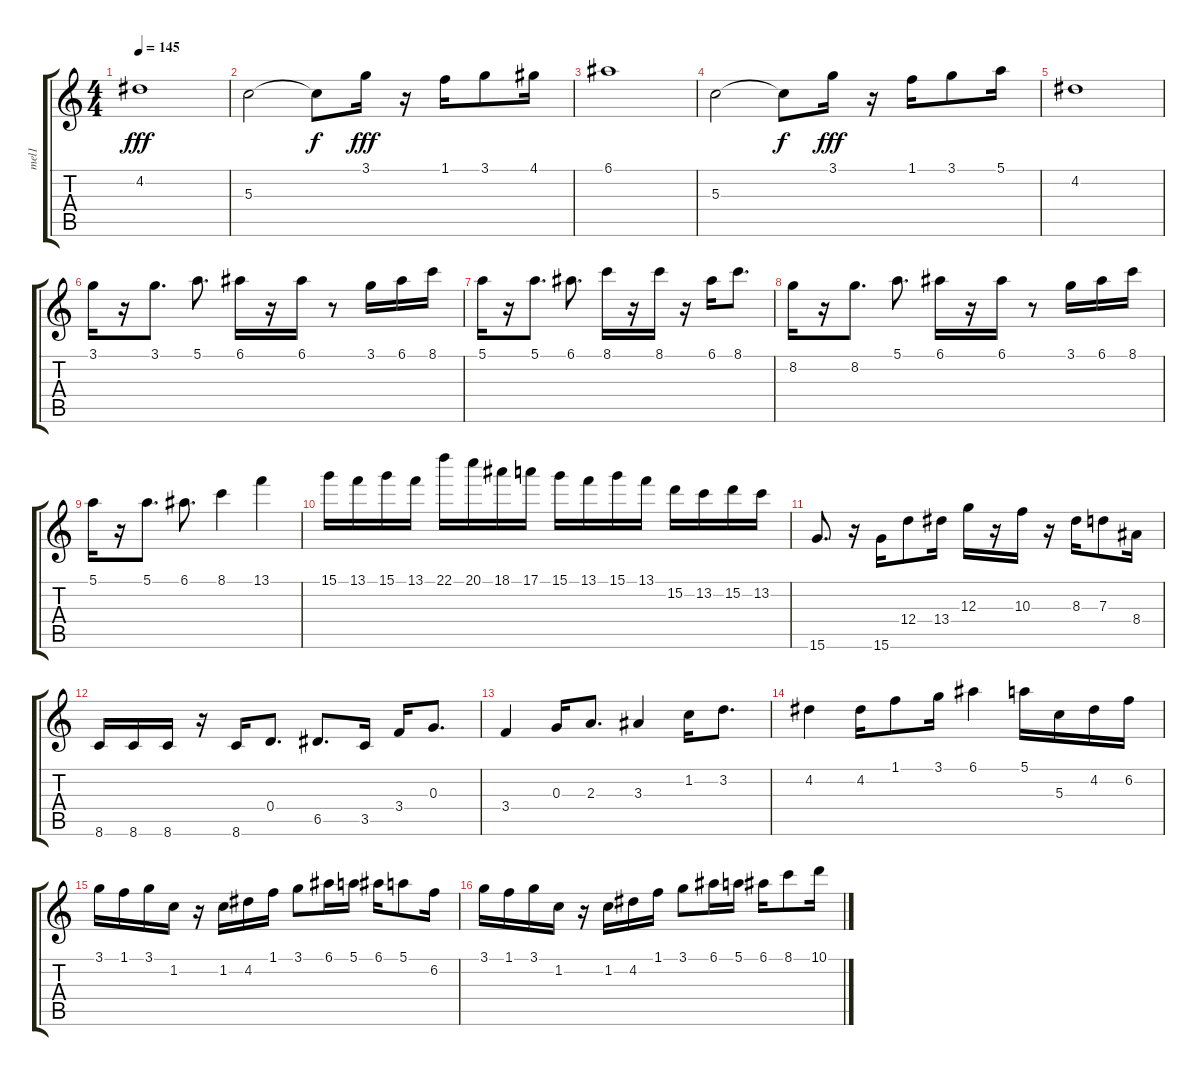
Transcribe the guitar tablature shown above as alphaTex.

\track ("mel1" "mel1") {instrument distortionguitar}
\staff {score tabs}
\tuning (E4 B3 G3 D3 A2 E2) {hide}
\ts (4 4)
\tempo 145
\clef g2
\ks c
4.2.1{dy fff} |
5.3.2 5.3{t}.8{dy f} 3.1.16{dy fff} r.16 1.1.16 3.1.8 4.1.16 |
6.1.1 |
5.3.2 5.3{t}.8{dy f} 3.1.16{dy fff} r.16 1.1.16 3.1.8 5.1.16 |
4.2.1 |
3.1.16 r.16 3.1.8{d} 5.1.8{d} 6.1.16 r.16 6.1.16 r.8 3.1.16 6.1.16 8.1.16 |
5.1.16 r.16 5.1.8{d} 6.1.8{d} 8.1.16 r.16 8.1.16 r.16 6.1.16 8.1.8{d} |
8.2.16 r.16 8.2.8{d} 5.1.8{d} 6.1.16 r.16 6.1.16 r.8 3.1.16 6.1.16 8.1.16 |
5.1.16 r.16 5.1.8{d} 6.1.8{d} 8.1.4 13.1.4 |
15.1.16 13.1.16 15.1.16 13.1.16 22.1.16 20.1.16 18.1.16 17.1.16 15.1.16 13.1.16 15.1.16 13.1.16 15.2.16 13.2.16 15.2.16 13.2.16 |
15.6.8{d} r.16 15.6.16 12.4.8 13.4.16 12.3.16 r.16 10.3.16 r.16 8.3.16 7.3.8 8.4.16 |
8.6.16 8.6.16 8.6.16 r.16 8.6.16 0.4.8{d} 6.5.8{d} 3.5.16 3.4.16 0.3.8{d} |
3.4.4 0.3.16 2.3.8{d} 3.3.4 1.2.16 3.2.8{d} |
4.2.4 4.2.16 1.1.8 3.1.16 6.1.4 5.1.16 5.3.16 4.2.16 6.2.16 |
3.1.16 1.1.16 3.1.16 1.2.16 r.16 1.2.16 4.2.16 1.1.16 3.1.8 6.1.16 5.1.16 6.1.16 5.1.8 6.2.16 |
3.1.16 1.1.16 3.1.16 1.2.16 r.16 1.2.16 4.2.16 1.1.16 3.1.8 6.1.16 5.1.16 6.1.16 8.1.8 10.1.16
